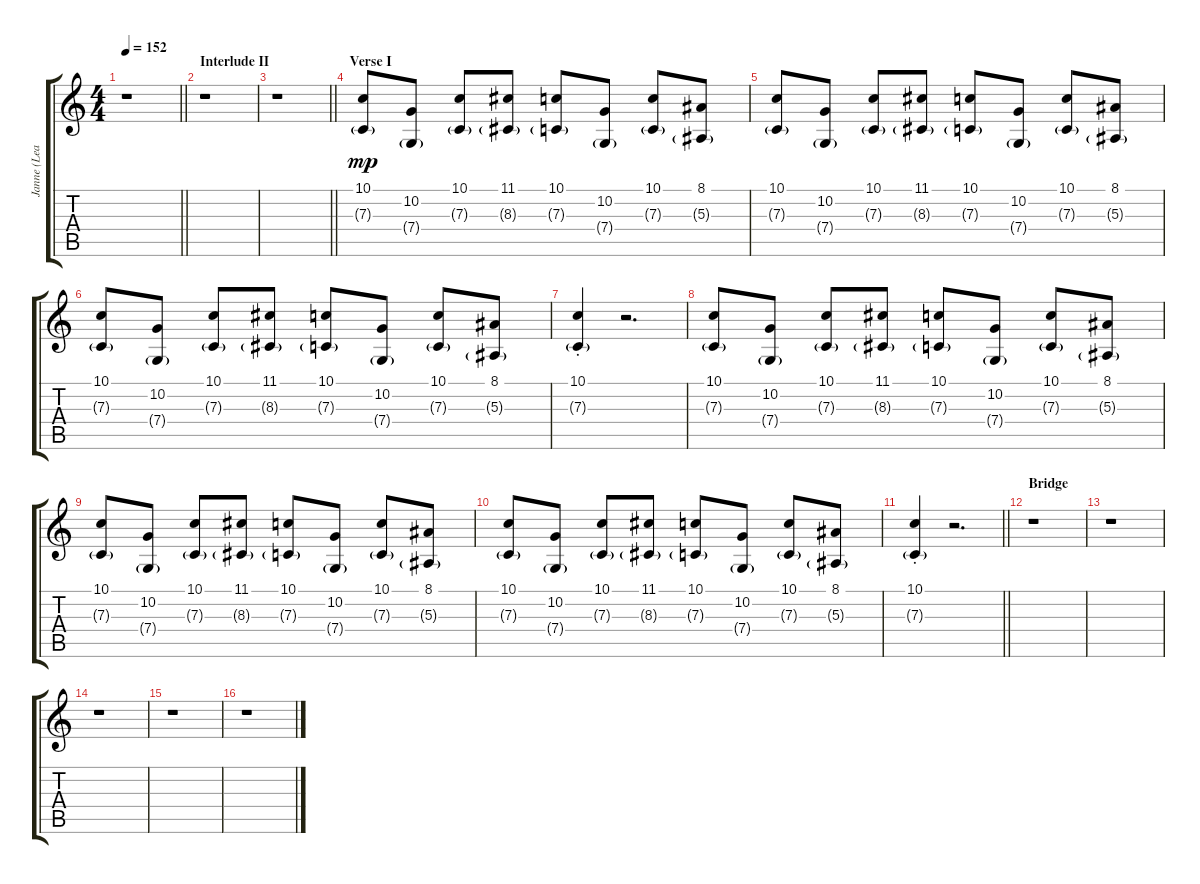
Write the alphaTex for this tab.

\track ("Janne (Lead)" "Janne (Lea") {instrument pad1newage}
\staff {score tabs}
\tuning (D4 A3 F3 C3 G2 C2) {hide}
\ts (4 4)
\tempo 152
\clef g2
\barLineRight lightlight
\ks c
r.1{dy mp} |
\section ("" "Interlude II")
r.1 |
\barLineRight lightlight
r.1 |
\section ("" "Verse I")
(10.1 7.3{g}).8{volume 9 balance 8 instrument pad1newage} (10.2 7.4{g}).8 (10.1 7.3{g}).8 (11.1 8.3{g}).8 (10.1 7.3{g}).8 (10.2 7.4{g}).8 (10.1 7.3{g}).8 (8.1 5.3{g}).8 |
(10.1 7.3{g}).8 (10.2 7.4{g}).8 (10.1 7.3{g}).8 (11.1 8.3{g}).8 (10.1 7.3{g}).8 (10.2 7.4{g}).8 (10.1 7.3{g}).8 (8.1 5.3{g}).8 |
(10.1 7.3{g}).8 (10.2 7.4{g}).8 (10.1 7.3{g}).8 (11.1 8.3{g}).8 (10.1 7.3{g}).8 (10.2 7.4{g}).8 (10.1 7.3{g}).8 (8.1 5.3{g}).8 |
(10.1{st} 7.3{g st}).4 r.2{d} |
(10.1 7.3{g}).8 (10.2 7.4{g}).8 (10.1 7.3{g}).8 (11.1 8.3{g}).8 (10.1 7.3{g}).8 (10.2 7.4{g}).8 (10.1 7.3{g}).8 (8.1 5.3{g}).8 |
(10.1 7.3{g}).8 (10.2 7.4{g}).8 (10.1 7.3{g}).8 (11.1 8.3{g}).8 (10.1 7.3{g}).8 (10.2 7.4{g}).8 (10.1 7.3{g}).8 (8.1 5.3{g}).8 |
(10.1 7.3{g}).8 (10.2 7.4{g}).8 (10.1 7.3{g}).8 (11.1 8.3{g}).8 (10.1 7.3{g}).8 (10.2 7.4{g}).8 (10.1 7.3{g}).8 (8.1 5.3{g}).8 |
\barLineRight lightlight
(10.1{st} 7.3{g st}).4 r.2{d} |
\section ("" "Bridge")
r.1 |
r.1 |
r.1 |
r.1 |
r.1
